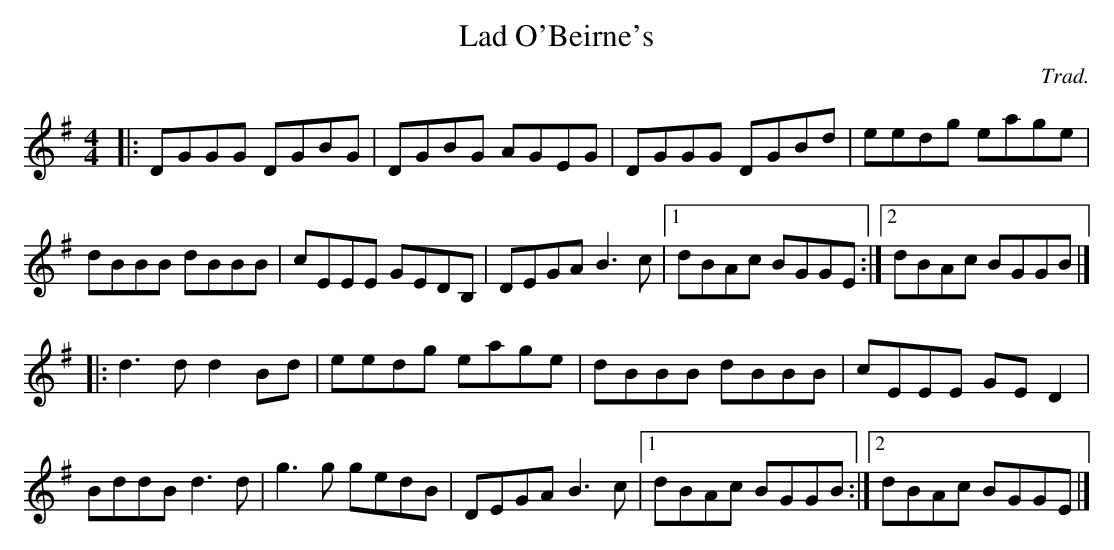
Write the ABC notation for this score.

X:1
T:Lad O'Beirne's
C:Trad.
M:4/4
L:1/8
K:G
|:DGGG DGBG|DGBG AGEG|DGGG DGBd|eedg eage|
dBBB dBBB|cEEE GEDB,|DEGA B3c|1 dBAc BGGE:|2 dBAc BGGB|]
|:d3d d2Bd|eedg eage|dBBB dBBB|cEEE GED2|
BddB d3d|g3g gedB|DEGA B3c|1 dBAc BGGB:|2 dBAc BGGE|]
